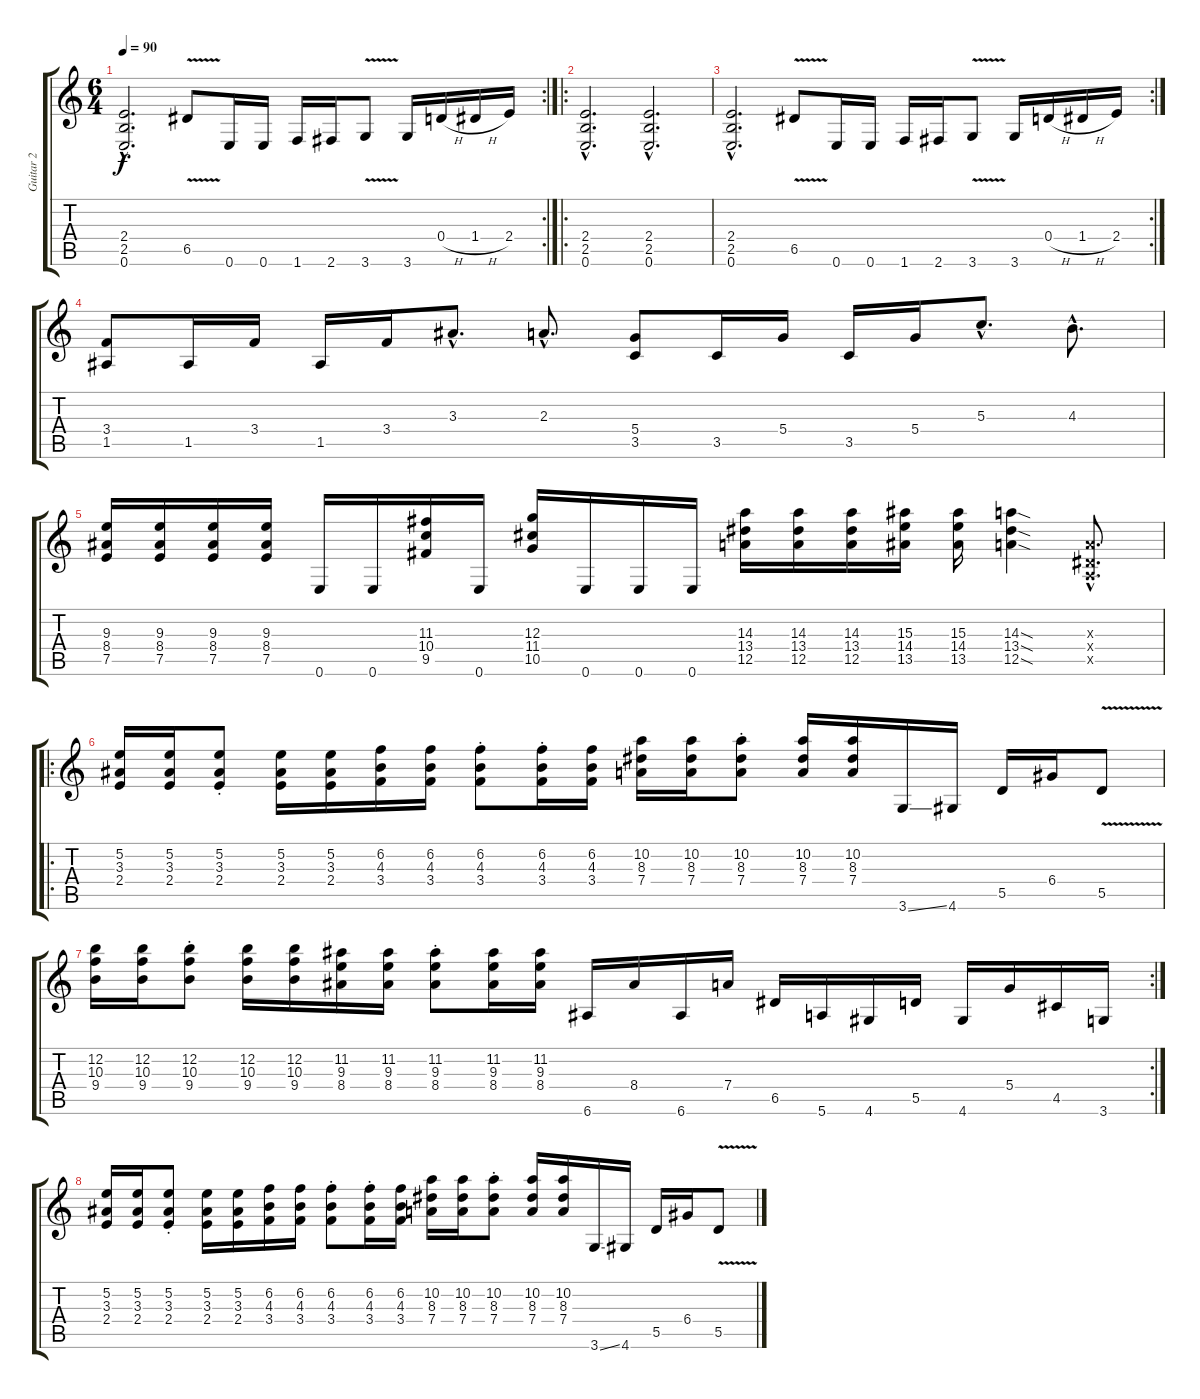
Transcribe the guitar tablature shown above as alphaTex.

\track ("Guitar 2" "Guitar 2") {instrument distortionguitar}
\staff {score tabs}
\tuning (E4 B3 G3 D3 A2 E2) {hide}
\rc 2
\ts (6 4)
\tempo 90
\clef g2
\ks c
(2.4{hac} 2.5{hac} 0.6{hac}).2{d dy f} 6.5{v}.8 0.6.16 0.6.16 1.6.16 2.6.16 3.6{v}.8 3.6.16 0.4{h}.16 1.4{h}.16 2.4.16 |
\ro
(2.4{hac} 2.5{hac} 0.6{hac}).2{d} (2.4{hac} 2.5{hac} 0.6{hac}).2{d} |
\rc 2
(2.4{hac} 2.5{hac} 0.6{hac}).2{d} 6.5{v}.8 0.6.16 0.6.16 1.6.16 2.6.16 3.6{v}.8 3.6.16 0.4{h}.16 1.4{h}.16 2.4.16 |
(3.4 1.5).8 1.5.16 3.4.16 1.5.16 3.4.16 3.3{hac}.8{d} 2.3{hac}.8{d} (5.4 3.5).8 3.5.16 5.4.16 3.5.16 5.4.16 5.3{hac}.8{d} 4.3{hac}.8{d} |
(9.3 8.4 7.5).16 (9.3 8.4 7.5).16 (9.3 8.4 7.5).16 (9.3 8.4 7.5).16 0.6.16 0.6.16 (11.3 10.4 9.5).16 0.6.16 (12.3 11.4 10.5).16 0.6.16 0.6.16 0.6.16 (14.3 13.4 12.5).16 (14.3 13.4 12.5).16 (14.3 13.4 12.5).16 (15.3 14.4 13.5).16 (15.3 14.4 13.5).16 (14.3{sod} 13.4{sod} 12.5{sod}).4 (2.3{hac x} 1.4{hac x} 0.5{hac x}).8{d} |
\ro
(5.2 3.3 2.4).16 (5.2 3.3 2.4).16 (5.2{st} 3.3{st} 2.4{st}).8 (5.2 3.3 2.4).16 (5.2 3.3 2.4).16 (6.2 4.3 3.4).16 (6.2 4.3 3.4).16 (6.2{st} 4.3{st} 3.4{st}).8 (6.2 4.3{st} 3.4).16 (6.2 4.3 3.4).16 (10.2 8.3 7.4).16 (10.2 8.3 7.4).16 (10.2{st} 8.3{st} 7.4{st}).8 (10.2 8.3 7.4).16 (10.2 8.3 7.4).16 3.6{ss}.16 4.6.16 5.5.16 6.4.16 5.5{v}.8 |
\rc 2
(12.2 10.3 9.4).16 (12.2 10.3 9.4).16 (12.2{st} 10.3{st} 9.4{st}).8 (12.2 10.3 9.4).16 (12.2 10.3 9.4).16 (11.2 9.3 8.4).16 (11.2 9.3 8.4).16 (11.2{st} 9.3{st} 8.4{st}).8 (11.2 9.3 8.4).16 (11.2 9.3 8.4).16 6.6.16 8.4.16 6.6.16 7.4.16 6.5.16 5.6.16 4.6.16 5.5.16 4.6.16 5.4.16 4.5.16 3.6.16 |
(5.2 3.3 2.4).16 (5.2 3.3 2.4).16 (5.2{st} 3.3{st} 2.4{st}).8 (5.2 3.3 2.4).16 (5.2 3.3 2.4).16 (6.2 4.3 3.4).16 (6.2 4.3 3.4).16 (6.2{st} 4.3{st} 3.4{st}).8 (6.2 4.3{st} 3.4).16 (6.2 4.3 3.4).16 (10.2 8.3 7.4).16 (10.2 8.3 7.4).16 (10.2{st} 8.3{st} 7.4{st}).8 (10.2 8.3 7.4).16 (10.2 8.3 7.4).16 3.6{ss}.16 4.6.16 5.5.16 6.4.16 5.5{v}.8
